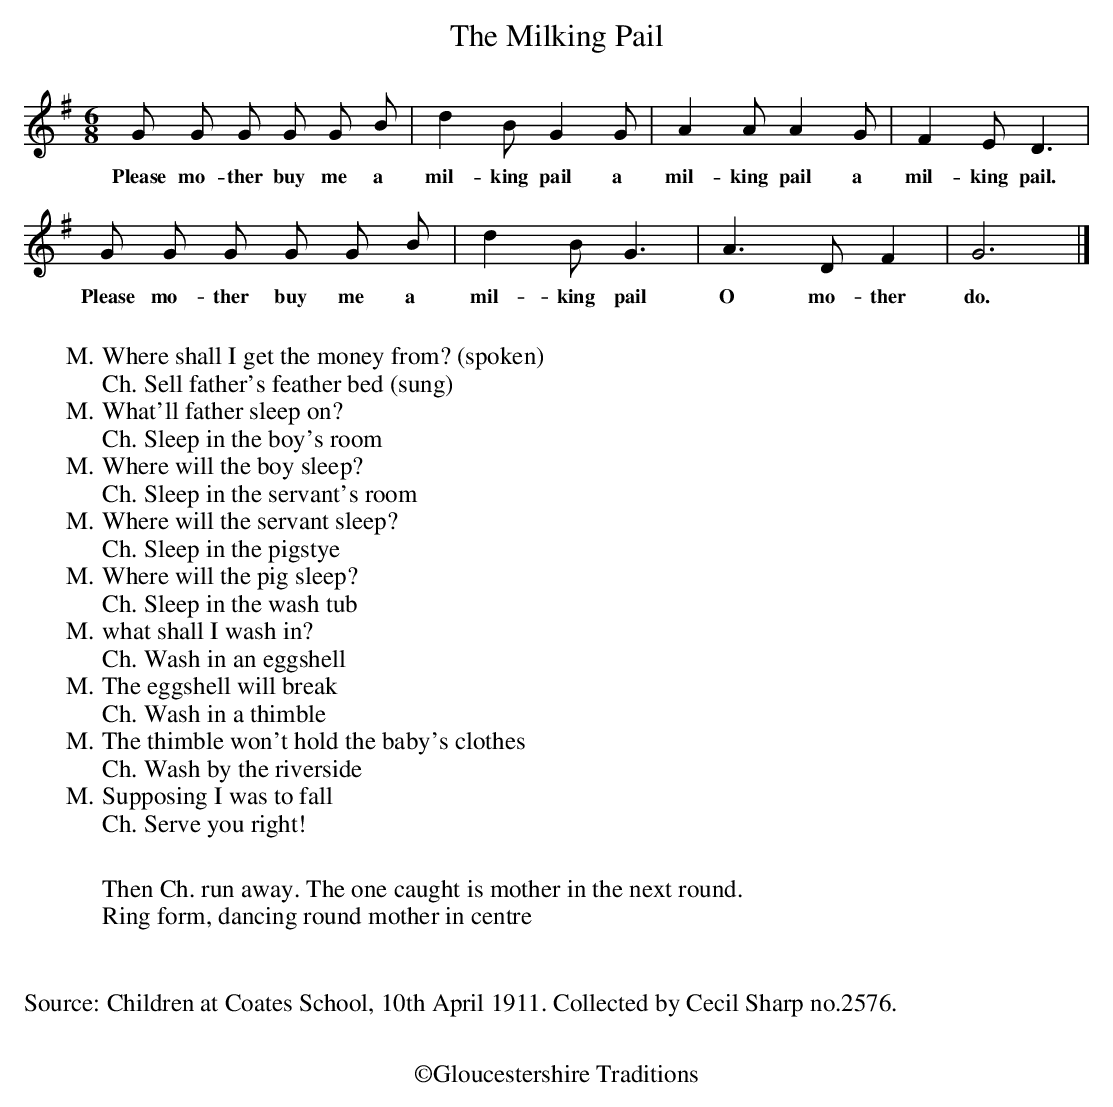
X:1
T:The Milking Pail
M:6/8
L:1/8
K:G
G G G G G B | d2BG2G | A2AA2G | F2ED3 |
w:Please mo-ther buy me a mil-king pail a mil-king pail a mil-king pail.
G G G G G B |  d2BG3 | A3D F2 | G6 |]
w: Please mo-ther buy me a mil-king pail O mo-ther do.
W:
W:M.Where shall I get the money from? (spoken)
W:Ch. Sell father's feather bed (sung)
W:M. What'll father sleep on?
W:Ch. Sleep in the boy's room
W:M. Where will the boy sleep?
W:Ch. Sleep in the servant's room
W:M. Where will the servant sleep?
W:Ch. Sleep in the pigstye
W:M.  Where will the pig sleep?
W:Ch. Sleep in the wash tub
W:M. what shall I wash in?
W:Ch. Wash in an eggshell
W:M. The eggshell will break
W:Ch. Wash in a thimble
W:M. The thimble won't hold the baby's clothes
W:Ch. Wash by the riverside
W:M. Supposing I was to fall
W:Ch. Serve you right!
W:
%%text
W: Then Ch. run away. The one caught is mother in the next round.
W: Ring form, dancing round mother in centre
W:
W:
